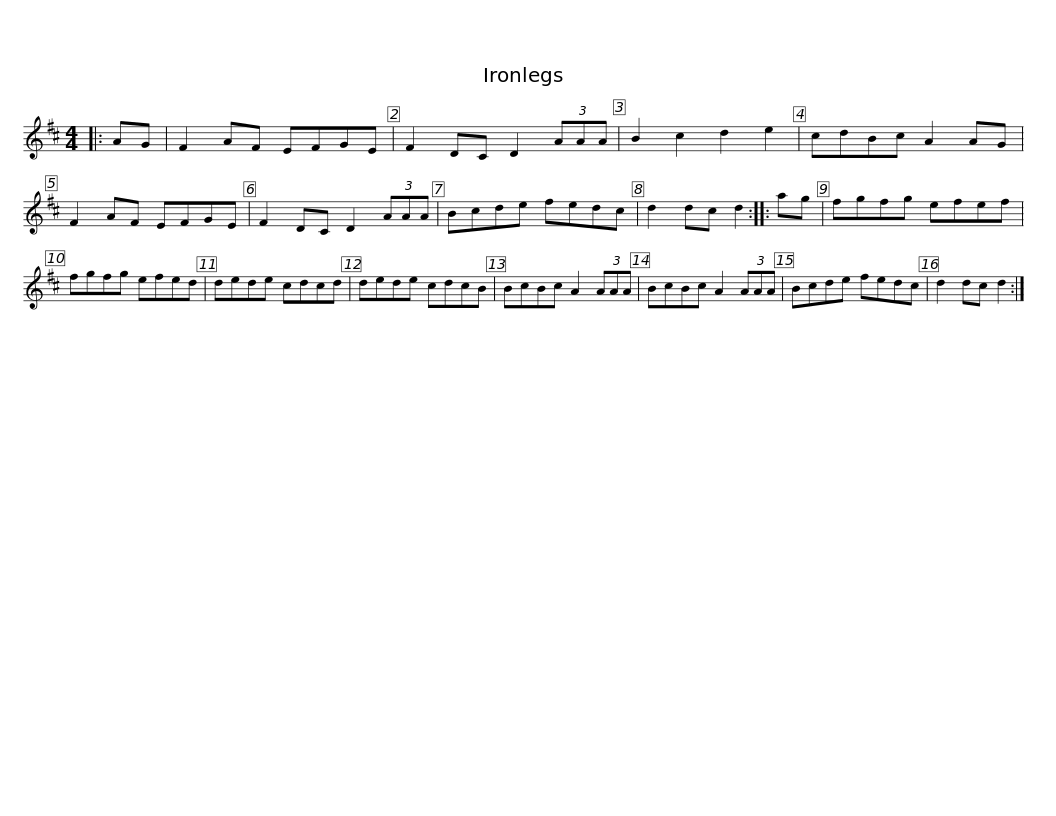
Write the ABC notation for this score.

X:1
L:1/8
M:4/4
I:linebreak $
K:D
V:1 treble
V:1
|: AG | F2 AF EFGE | F2 DC D2 (3AAA | B2 c2 d2 e2 | cdBc A2 AG | %5
 F2 AF EFGE | F2 DC D2 (3AAA |$ Bcde fedc | d2 dc d2 :: ag | %10
 fgfg efef | fgfg efed | dede cdcd |$ dede cdcB | BcBc A2 (3AAA | %15
 BcBc A2 (3AAA | Bcde fedc | d2 dc d2 :| %18
